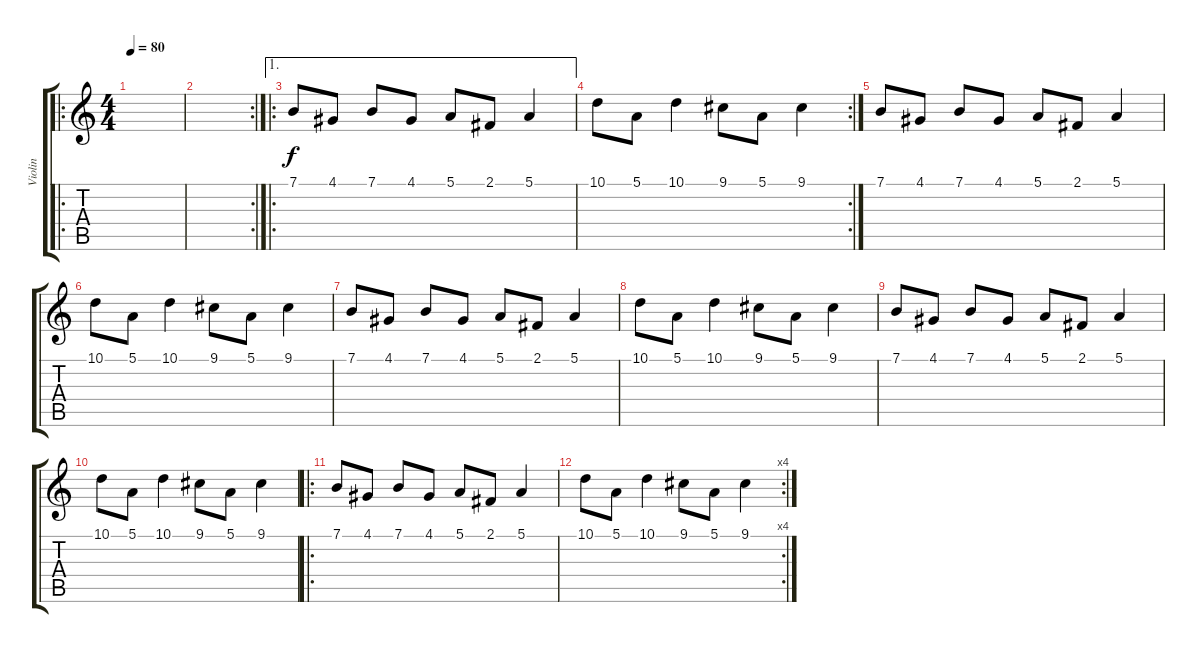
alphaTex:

\track ("Violin" "Violin") {instrument violin}
\staff {score tabs}
\tuning (E4 B3 G3 D3 A2 E2) {hide}
\ro
\ts (4 4)
\tempo 80
\clef g2
\ks c
|
\rc 2
|
\ae 1
\ro
7.1.8{volume 6} 4.1.8 7.1.8 4.1.8 5.1.8 2.1.8 5.1.4 |
\rc 2
10.1.8 5.1.8 10.1.4 9.1.8 5.1.8 9.1.4 |
7.1.8 4.1.8{volume 8} 7.1.8 4.1.8 5.1.8 2.1.8 5.1.4 |
10.1.8 5.1.8 10.1.4 9.1.8 5.1.8 9.1.4 |
7.1.8 4.1.8{volume 11} 7.1.8 4.1.8 5.1.8 2.1.8 5.1.4 |
10.1.8 5.1.8 10.1.4 9.1.8 5.1.8 9.1.4 |
7.1.8 4.1.8{volume 15} 7.1.8 4.1.8 5.1.8 2.1.8 5.1.4 |
10.1.8 5.1.8 10.1.4 9.1.8 5.1.8 9.1.4 |
\ro
7.1.8 4.1.8{volume 15} 7.1.8 4.1.8 5.1.8 2.1.8 5.1.4 |
\rc 4
10.1.8 5.1.8 10.1.4 9.1.8 5.1.8 9.1.4
